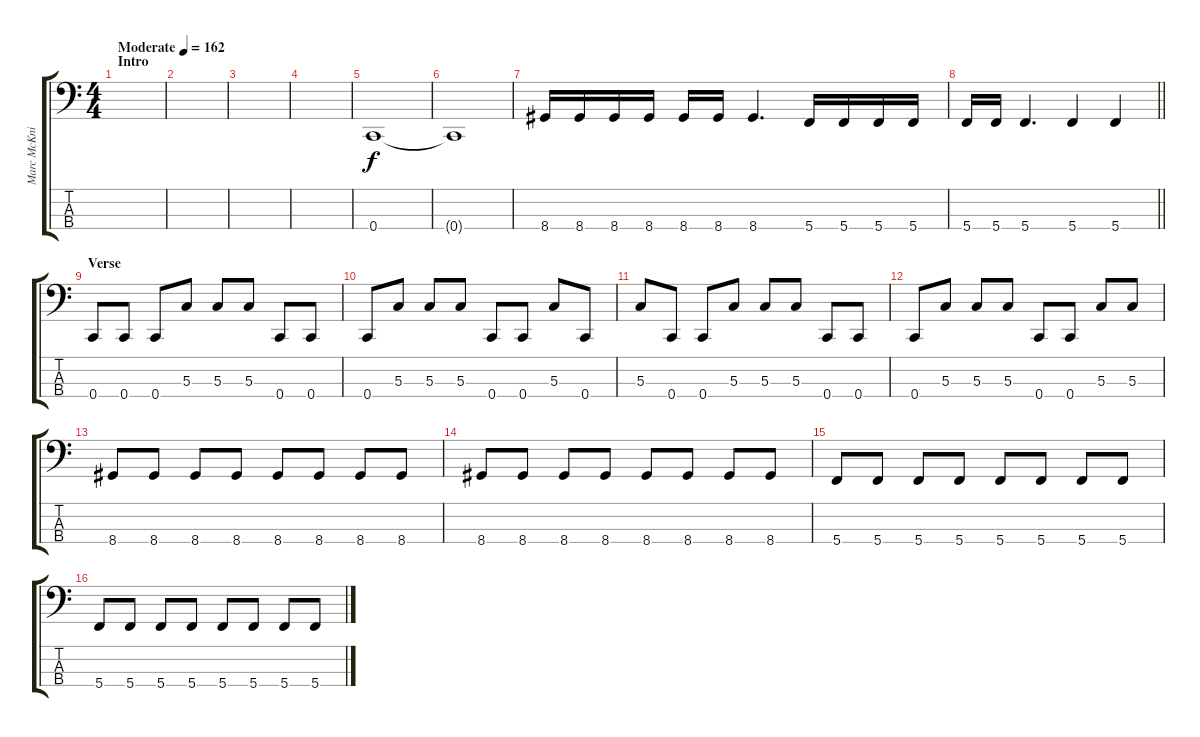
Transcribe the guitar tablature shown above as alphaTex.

\track ("Marc McKnight" "Marc McKni") {instrument electricbasspick}
\staff {score tabs}
\tuning (F2 C2 G1 C1) {hide}
\ts (4 4)
\section ("" "Intro")
\tempo (162 "Moderate")
\clef f4
\ks c
|
|
|
|
0.4.1 |
0.4{t}.1 |
8.4.16 8.4.16 8.4.16 8.4.16 8.4.16 8.4.16 8.4.4{d} 5.4.16 5.4.16 5.4.16 5.4.16 |
\barLineRight lightlight
5.4.16 5.4.16 5.4.4{d} 5.4.4 5.4.4 |
\section ("" "Verse")
0.4.8 0.4.8 0.4.8 5.3.8 5.3.8 5.3.8 0.4.8 0.4.8 |
0.4.8 5.3.8 5.3.8 5.3.8 0.4.8 0.4.8 5.3.8 0.4.8 |
5.3.8 0.4.8 0.4.8 5.3.8 5.3.8 5.3.8 0.4.8 0.4.8 |
0.4.8 5.3.8 5.3.8 5.3.8 0.4.8 0.4.8 5.3.8 5.3.8 |
8.4.8 8.4.8 8.4.8 8.4.8 8.4.8 8.4.8 8.4.8 8.4.8 |
8.4.8 8.4.8 8.4.8 8.4.8 8.4.8 8.4.8 8.4.8 8.4.8 |
5.4.8 5.4.8 5.4.8 5.4.8 5.4.8 5.4.8 5.4.8 5.4.8 |
5.4.8 5.4.8 5.4.8 5.4.8 5.4.8 5.4.8 5.4.8 5.4.8
